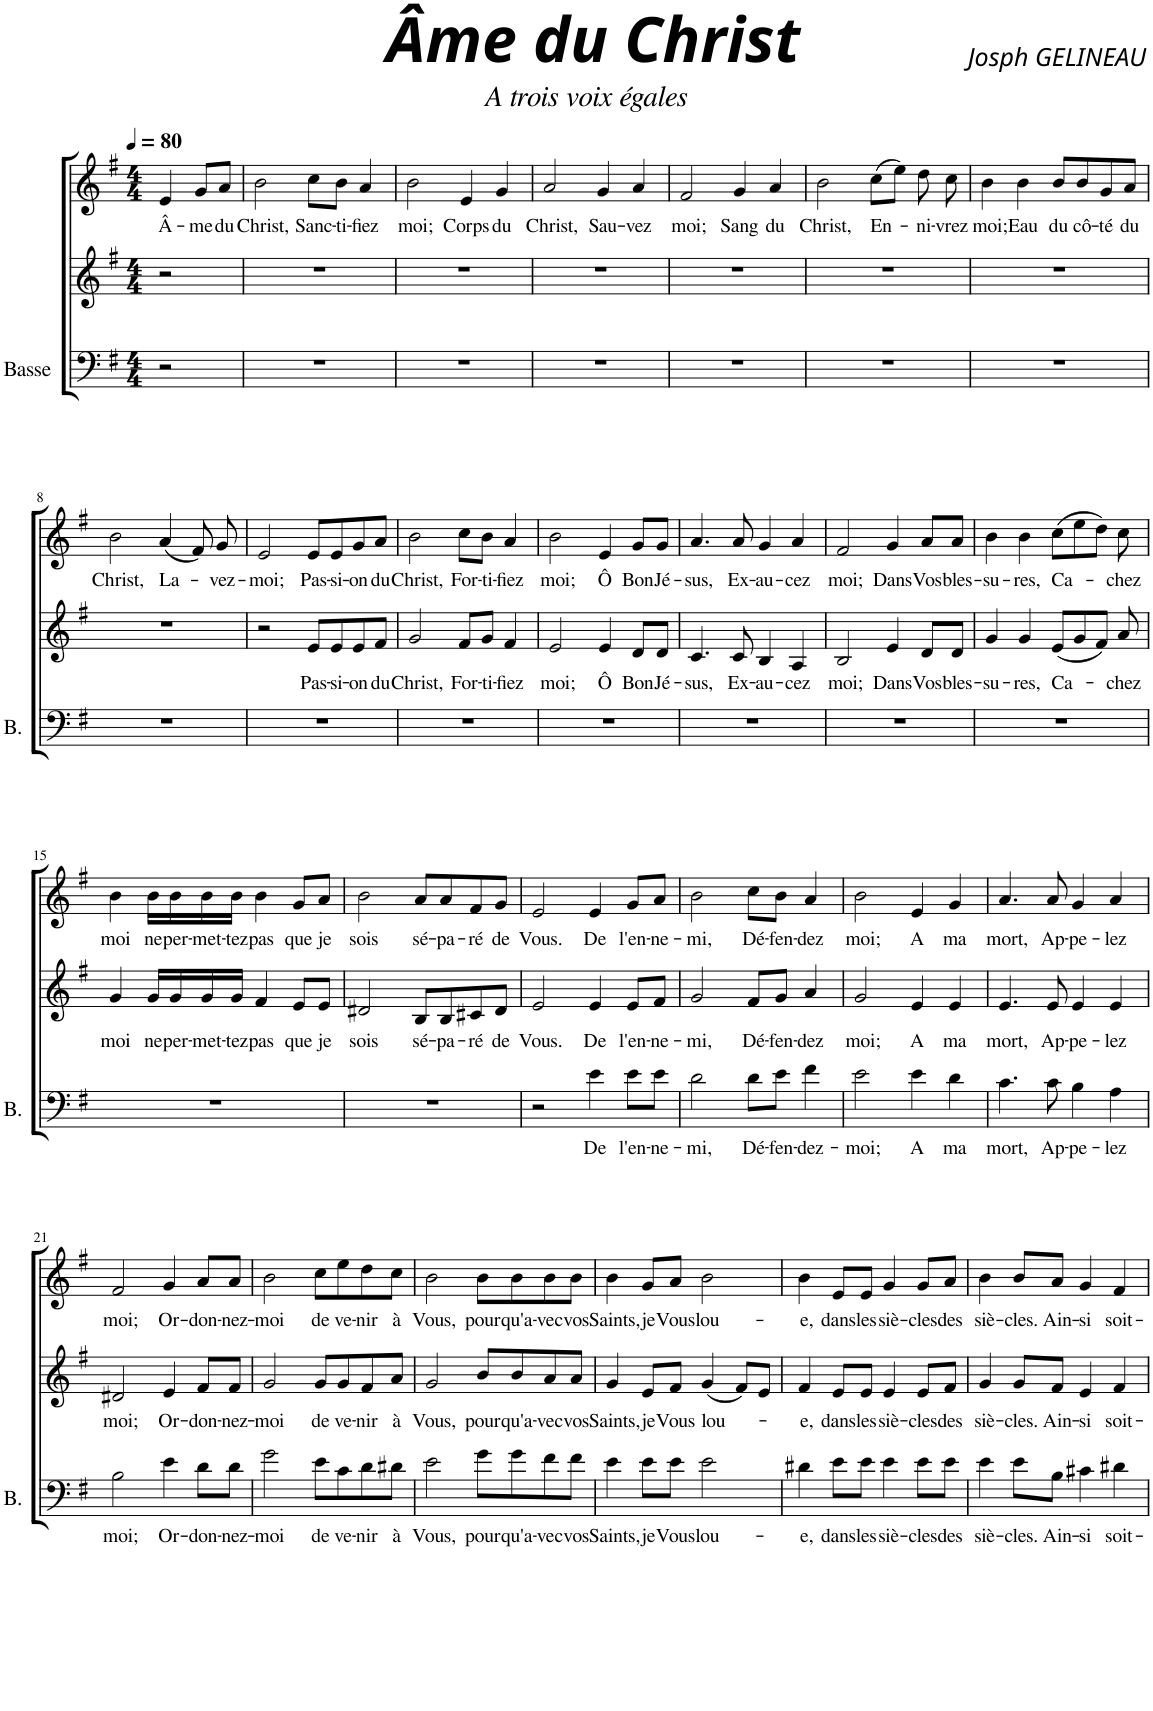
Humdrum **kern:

**kern	**text	**kern	**text	**kern	**text
*part3	*part3	*part2	*part2	*part1	*part1
*staff3	*staff3	*staff2	*staff2	*staff1	*staff1
*I"Basse	*	*I"Tenor/Bass	*	*I"Soprano/Alto	*
*I'B.	*	*	*	*	*
*clefF4	*	*clefG2	*	*clefG2	*
*k[f#]	*	*k[f#]	*	*k[f#]	*
*M4/4	*	*M4/4	*	*M4/4	*
*MM80	*	*MM80	*	*MM80	*
=1	=1	=1	=1	=1	=1
!	!	!	!	!	!LO:LY:b
2r	.	2r	.	4e/	Â-
!	!	!	!	!	!LO:LY:b
.	.	.	.	8g/L	-me
!	!	!	!	!	!LO:LY:b
.	.	.	.	8a/J	du
=2	=2	=2	=2	=2	=2
!	!	!	!	!	!LO:LY:b
1r	.	1r	.	2b\	Christ,
!	!	!	!	!	!LO:LY:b
.	.	.	.	8cc\L	Sanc-
!	!	!	!	!	!LO:LY:b
.	.	.	.	8b\J	-ti-
!	!	!	!	!	!LO:LY:b
.	.	.	.	4a/	-fiez
=3	=3	=3	=3	=3	=3
!	!	!	!	!	!LO:LY:b
1r	.	1r	.	2b\	moi;
!	!	!	!	!	!LO:LY:b
.	.	.	.	4e/	Corps
!	!	!	!	!	!LO:LY:b
.	.	.	.	4g/	du
=4	=4	=4	=4	=4	=4
!	!	!	!	!	!LO:LY:b
1r	.	1r	.	2a/	Christ,
!	!	!	!	!	!LO:LY:b
.	.	.	.	4g/	Sau-
!	!	!	!	!	!LO:LY:b
.	.	.	.	4a/	-vez
=5	=5	=5	=5	=5	=5
!	!	!	!	!	!LO:LY:b
1r	.	1r	.	2f#/	moi;
!	!	!	!	!	!LO:LY:b
.	.	.	.	4g/	Sang
!	!	!	!	!	!LO:LY:b
.	.	.	.	4a/	du
=6	=6	=6	=6	=6	=6
!	!	!	!	!	!LO:LY:b
1r	.	1r	.	2b\	Christ,
!	!	!	!	!	!LO:LY:b
.	.	.	.	(8cc\L	En-
.	.	.	.	8ee\J)	.
!	!	!	!	!	!LO:LY:b
.	.	.	.	8dd\	-ni-
!	!	!	!	!	!LO:LY:b
.	.	.	.	8cc\	-vrez
=7	=7	=7	=7	=7	=7
!	!	!	!	!	!LO:LY:b
1r	.	1r	.	4b\	moi;
!	!	!	!	!	!LO:LY:b
.	.	.	.	4b\	Eau
!	!	!	!	!	!LO:LY:b
.	.	.	.	8b/L	du
!	!	!	!	!	!LO:LY:b
.	.	.	.	8b/	cô-
!	!	!	!	!	!LO:LY:b
.	.	.	.	8g/	-té
!	!	!	!	!	!LO:LY:b
.	.	.	.	8a/J	du
!!LO:LB:g=z
=8	=8	=8	=8	=8	=8
!	!	!	!	!	!LO:LY:b
1r	.	1r	.	2b\	Christ,
!	!	!	!	!	!LO:LY:b
.	.	.	.	(4a/	-La-
.	.	.	.	8f#/)	.
!	!	!	!	!	!LO:LY:b
.	.	.	.	8g/	-vez-
=9	=9	=9	=9	=9	=9
!	!	!	!	!	!LO:LY:b
1r	.	2r	.	2e/	-moi;
!	!	!	!LO:LY:b	!	!LO:LY:b
.	.	8e/L	Pas-	8e/L	Pas-
!	!	!	!LO:LY:b	!	!LO:LY:b
.	.	8e/	-si-	8e/	-si-
!	!	!	!LO:LY:b	!	!LO:LY:b
.	.	8e/	-on	8g/	-on
!	!	!	!LO:LY:b	!	!LO:LY:b
.	.	8f#/J	du	8a/J	du
=10	=10	=10	=10	=10	=10
!	!	!	!LO:LY:b	!	!LO:LY:b
1r	.	2g/	Christ,	2b\	Christ,
!	!	!	!LO:LY:b	!	!LO:LY:b
.	.	8f#/L	For-	8cc\L	For-
!	!	!	!LO:LY:b	!	!LO:LY:b
.	.	8g/J	-ti-	8b\J	-ti-
!	!	!	!LO:LY:b	!	!LO:LY:b
.	.	4f#/	-fiez	4a/	-fiez
=11	=11	=11	=11	=11	=11
!	!	!	!LO:LY:b	!	!LO:LY:b
1r	.	2e/	moi;	2b\	moi;
!	!	!	!LO:LY:b	!	!LO:LY:b
.	.	4e/	Ô	4e/	Ô
!	!	!	!LO:LY:b	!	!LO:LY:b
.	.	8d/L	Bon	8g/L	Bon
!	!	!	!LO:LY:b	!	!LO:LY:b
.	.	8d/J	Jé-	8g/J	Jé-
=12	=12	=12	=12	=12	=12
!	!	!	!LO:LY:b	!	!LO:LY:b
1r	.	4.c/	-sus,	4.a/	-sus,
!	!	!	!LO:LY:b	!	!LO:LY:b
.	.	8c/	Ex-	8a/	Ex-
!	!	!	!LO:LY:b	!	!LO:LY:b
.	.	4B/	-au-	4g/	-au-
!	!	!	!LO:LY:b	!	!LO:LY:b
.	.	4A/	-cez	4a/	-cez
=13	=13	=13	=13	=13	=13
!	!	!	!LO:LY:b	!	!LO:LY:b
1r	.	2B/	moi;	2f#/	moi;
!	!	!	!LO:LY:b	!	!LO:LY:b
.	.	4e/	Dans	4g/	Dans
!	!	!	!LO:LY:b	!	!LO:LY:b
.	.	8d/L	Vos	8a/L	Vos
!	!	!	!LO:LY:b	!	!LO:LY:b
.	.	8d/J	bles-	8a/J	bles-
=14	=14	=14	=14	=14	=14
!	!	!	!LO:LY:b	!	!LO:LY:b
1r	.	4g/	-su-	4b\	-su-
!	!	!	!LO:LY:b	!	!LO:LY:b
.	.	4g/	-res,	4b\	-res,
!	!	!	!LO:LY:b	!	!LO:LY:b
.	.	(8e/L	Ca-	(8cc\L	Ca-
.	.	8g/	.	8ee\	.
.	.	8f#/J)	.	8dd\J)	.
!	!	!	!LO:LY:b	!	!LO:LY:b
.	.	8a/	-chez	8cc\	-chez
!!LO:LB:g=z
=15	=15	=15	=15	=15	=15
!	!	!	!LO:LY:b	!	!LO:LY:b
1r	.	4g/	moi	4b\	moi
!	!	!	!LO:LY:b	!	!LO:LY:b
.	.	16g/LL	ne	16b\LL	ne
!	!	!	!LO:LY:b	!	!LO:LY:b
.	.	16g/	per-	16b\	per-
!	!	!	!LO:LY:b	!	!LO:LY:b
.	.	16g/	-met-	16b\	-met-
!	!	!	!LO:LY:b	!	!LO:LY:b
.	.	16g/JJ	-tez	16b\JJ	-tez
!	!	!	!LO:LY:b	!	!LO:LY:b
.	.	4f#/	pas	4b\	pas
!	!	!	!LO:LY:b	!	!LO:LY:b
.	.	8e/L	que	8g/L	que
!	!	!	!LO:LY:b	!	!LO:LY:b
.	.	8e/J	je	8a/J	je
=16	=16	=16	=16	=16	=16
!	!	!	!LO:LY:b	!	!LO:LY:b
1r	.	2d#X/	sois	2b\	sois
!	!	!	!LO:LY:b	!	!LO:LY:b
.	.	8B/L	sé-	8a/L	sé-
!	!	!	!LO:LY:b	!	!LO:LY:b
.	.	8B/	-pa-	8a/	-pa-
!	!	!	!LO:LY:b	!	!LO:LY:b
.	.	8c#X/	-ré	8f#/	-ré
!	!	!	!LO:LY:b	!	!LO:LY:b
.	.	8d#/J	de	8g/J	de
=17	=17	=17	=17	=17	=17
!	!	!	!LO:LY:b	!	!LO:LY:b
2r	.	2e/	Vous.	2e/	Vous.
!	!LO:LY:b	!	!LO:LY:b	!	!LO:LY:b
4e\	De	4e/	De	4e/	De
!	!LO:LY:b	!	!LO:LY:b	!	!LO:LY:b
8e\L	l'en-	8e/L	l'en-	8g/L	l'en-
!	!LO:LY:b	!	!LO:LY:b	!	!LO:LY:b
8e\J	-ne-	8f#/J	-ne-	8a/J	-ne-
=18	=18	=18	=18	=18	=18
!	!LO:LY:b	!	!LO:LY:b	!	!LO:LY:b
2d\	-mi,	2g/	-mi,	2b\	-mi,
!	!LO:LY:b	!	!LO:LY:b	!	!LO:LY:b
8d\L	Dé-	8f#/L	Dé-	8cc\L	Dé-
!	!LO:LY:b	!	!LO:LY:b	!	!LO:LY:b
8e\J	-fen-	8g/J	-fen-	8b\J	-fen-
!	!LO:LY:b	!	!LO:LY:b	!	!LO:LY:b
4f#\	-dez-	4a/	-dez	4a/	-dez
=19	=19	=19	=19	=19	=19
!	!LO:LY:b	!	!LO:LY:b	!	!LO:LY:b
2e\	-moi;	2g/	moi;	2b\	moi;
!	!LO:LY:b	!	!LO:LY:b	!	!LO:LY:b
4e\	A	4e/	A	4e/	A
!	!LO:LY:b	!	!LO:LY:b	!	!LO:LY:b
4d\	ma	4e/	ma	4g/	ma
=20	=20	=20	=20	=20	=20
!	!LO:LY:b	!	!LO:LY:b	!	!LO:LY:b
4.c\	mort,	4.e/	mort,	4.a/	mort,
!	!LO:LY:b	!	!LO:LY:b	!	!LO:LY:b
8c\	Ap-	8e/	Ap-	8a/	Ap-
!	!LO:LY:b	!	!LO:LY:b	!	!LO:LY:b
4B\	-pe-	4e/	-pe-	4g/	-pe-
!	!LO:LY:b	!	!LO:LY:b	!	!LO:LY:b
4A\	-lez	4e/	-lez	4a/	-lez
!!LO:LB:g=z
=21	=21	=21	=21	=21	=21
!	!LO:LY:b	!	!LO:LY:b	!	!LO:LY:b
2B\	moi;	2d#X/	moi;	2f#/	moi;
!	!LO:LY:b	!	!LO:LY:b	!	!LO:LY:b
4e\	Or-	4e/	Or-	4g/	Or-
!	!LO:LY:b	!	!LO:LY:b	!	!LO:LY:b
8d\L	-don-	8f#/L	-don-	8a/L	-don-
!	!LO:LY:b	!	!LO:LY:b	!	!LO:LY:b
8d\J	-nez-	8f#/J	-nez-	8a/J	-nez-
=22	=22	=22	=22	=22	=22
!	!LO:LY:b	!	!LO:LY:b	!	!LO:LY:b
2g\	-moi	2g/	-moi	2b\	-moi
!	!LO:LY:b	!	!LO:LY:b	!	!LO:LY:b
8e\L	de	8g/L	de	8cc\L	de
!	!LO:LY:b	!	!LO:LY:b	!	!LO:LY:b
8c\	ve-	8g/	ve-	8ee\	ve-
!	!LO:LY:b	!	!LO:LY:b	!	!LO:LY:b
8d\	-nir	8f#/	-nir	8dd\	-nir
!	!LO:LY:b	!	!LO:LY:b	!	!LO:LY:b
8d#X\J	à	8a/J	à	8cc\J	à
=23	=23	=23	=23	=23	=23
!	!LO:LY:b	!	!LO:LY:b	!	!LO:LY:b
2e\	Vous,	2g/	Vous,	2b\	Vous,
!	!LO:LY:b	!	!LO:LY:b	!	!LO:LY:b
8g\L	pour	8b/L	pour	8b\L	pour
!	!LO:LY:b	!	!LO:LY:b	!	!LO:LY:b
8g\	qu'a-	8b/	qu'a-	8b\	qu'a-
!	!LO:LY:b	!	!LO:LY:b	!	!LO:LY:b
8f#\	-vec	8a/	-vec	8b\	-vec
!	!LO:LY:b	!	!LO:LY:b	!	!LO:LY:b
8f#\J	vos	8a/J	vos	8b\J	vos
=24	=24	=24	=24	=24	=24
!	!LO:LY:b	!	!LO:LY:b	!	!LO:LY:b
4e\	Saints,	4g/	Saints,	4b\	Saints,
!	!LO:LY:b	!	!LO:LY:b	!	!LO:LY:b
8e\L	je	8e/L	je	8g/L	je
!	!LO:LY:b	!	!LO:LY:b	!	!LO:LY:b
8e\J	Vous	8f#/J	Vous	8a/J	Vous
!	!LO:LY:b	!	!LO:LY:b	!	!LO:LY:b
2e\	lou-	(4g/	lou-	2b\	lou-
.	.	8f#/L)	.	.	.
.	.	8e/J	.	.	.
=25	=25	=25	=25	=25	=25
!	!LO:LY:b	!	!LO:LY:b	!	!LO:LY:b
4d#X\	-e,	4f#/	-e,	4b\	-e,
!	!LO:LY:b	!	!LO:LY:b	!	!LO:LY:b
8e\L	dans	8e/L	dans	8e/L	dans
!	!LO:LY:b	!	!LO:LY:b	!	!LO:LY:b
8e\J	les	8e/J	les	8e/J	les
!	!LO:LY:b	!	!LO:LY:b	!	!LO:LY:b
4e\	siè-	4e/	siè-	4g/	siè-
!	!LO:LY:b	!	!LO:LY:b	!	!LO:LY:b
8e\L	-cles	8e/L	-cles	8g/L	-cles
!	!LO:LY:b	!	!LO:LY:b	!	!LO:LY:b
8e\J	des	8f#/J	des	8a/J	des
=26	=26	=26	=26	=26	=26
!	!LO:LY:b	!	!LO:LY:b	!	!LO:LY:b
4e\	siè-	4g/	siè-	4b\	siè-
!	!LO:LY:b	!	!LO:LY:b	!	!LO:LY:b
8e\L	-cles.	8g/L	-cles.	8b/L	-cles.
!	!LO:LY:b	!	!LO:LY:b	!	!LO:LY:b
8B\J	Ain-	8f#/J	Ain-	8a/J	Ain-
!	!LO:LY:b	!	!LO:LY:b	!	!LO:LY:b
4c#X\	-si	4e/	-si	4g/	-si
!	!LO:LY:b	!	!LO:LY:b	!	!LO:LY:b
4d#X\	soit-	4f#/	soit-	4f#/	soit-
=	=	=	=	=	=
*-	*-	*-	*-	*-	*-
